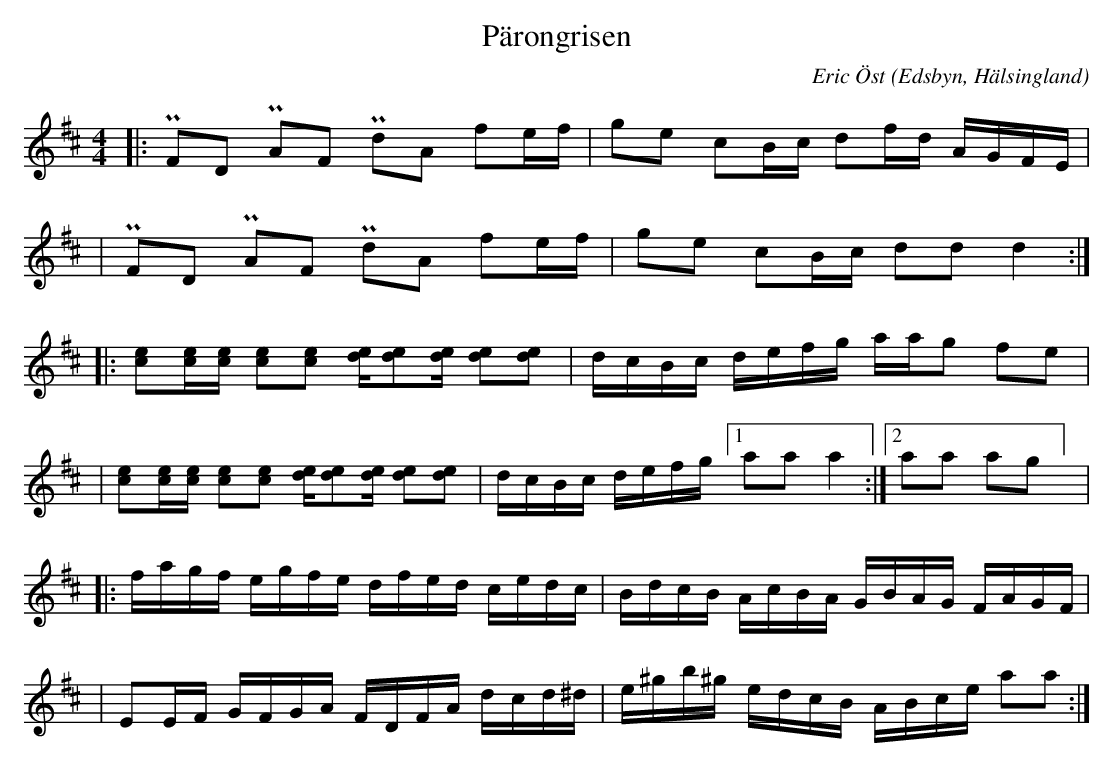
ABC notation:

X:1
T:Pärongrisen
O:Edsbyn, Hälsingland
M:4/4
L:1/16
C: Eric Öst
K:D
|: +uppermordent+F2D2 +uppermordent+A2F2 +uppermordent+d2A2 f2ef | g2e2 c2Bc d2fd AGFE |
| +uppermordent+F2D2 +uppermordent+A2F2 +uppermordent+d2A2 f2ef | g2e2 c2Bc d2d2 d4 :|
|: [c2e2][ce][ce] [c2e2][c2e2] [de][d2e2][de] [d2e2][d2e2] | dcBc defg aag2 f2e2 |
| [c2e2][ce][ce] [c2e2][c2e2] [de][d2e2][de] [d2e2][d2e2] | dcBc defg [1 a2a2 a4 :| [2 a2a2 a2g2] |
|: fagf egfe dfed cedc | BdcB AcBA GBAG FAGF |
| E2EF GFGA FDFA dcd^d | e^gb^g edcB ABce a2a2 :|
